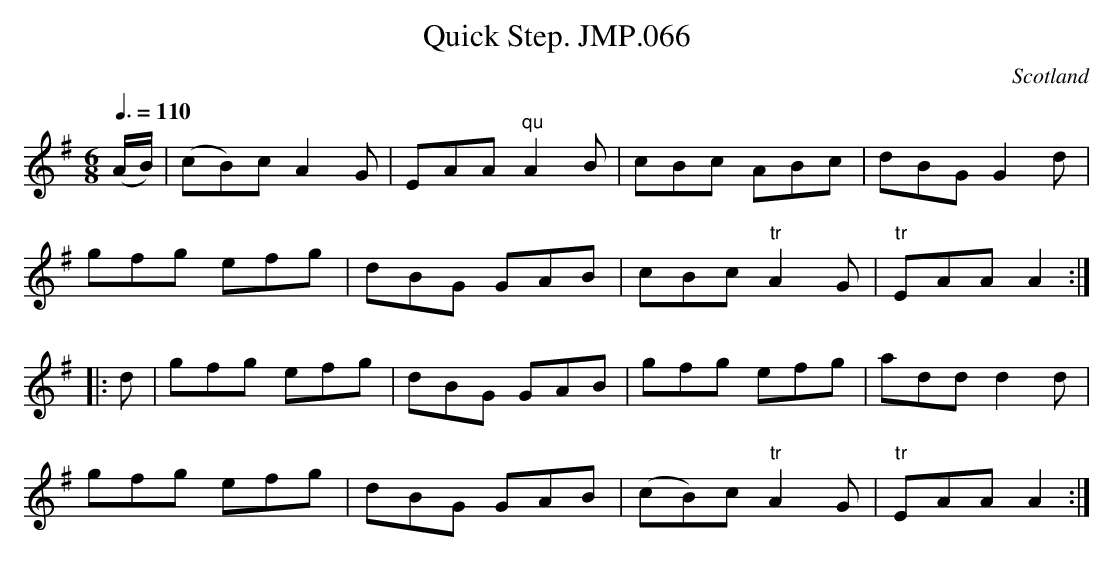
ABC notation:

X:1
T:Quick Step. JMP.066
M:6/8
L:1/8
Q:3/8=110
O:Scotland
notC:"71"
K:G major
(A/B/) | (cB)c A2 G | EAA "qu"A2B | c-Bc ABc |\
dBG G2 d |!
gfg efg | dBG GAB |cBc "tr"A2 G | "tr"EAA A2 :|!
|: d | gfg efg | dBG GAB | gfg efg | add d2d |!
gfg efg | dBG GAB | (cB)c "tr"A2G| "tr"EAA A2:|
